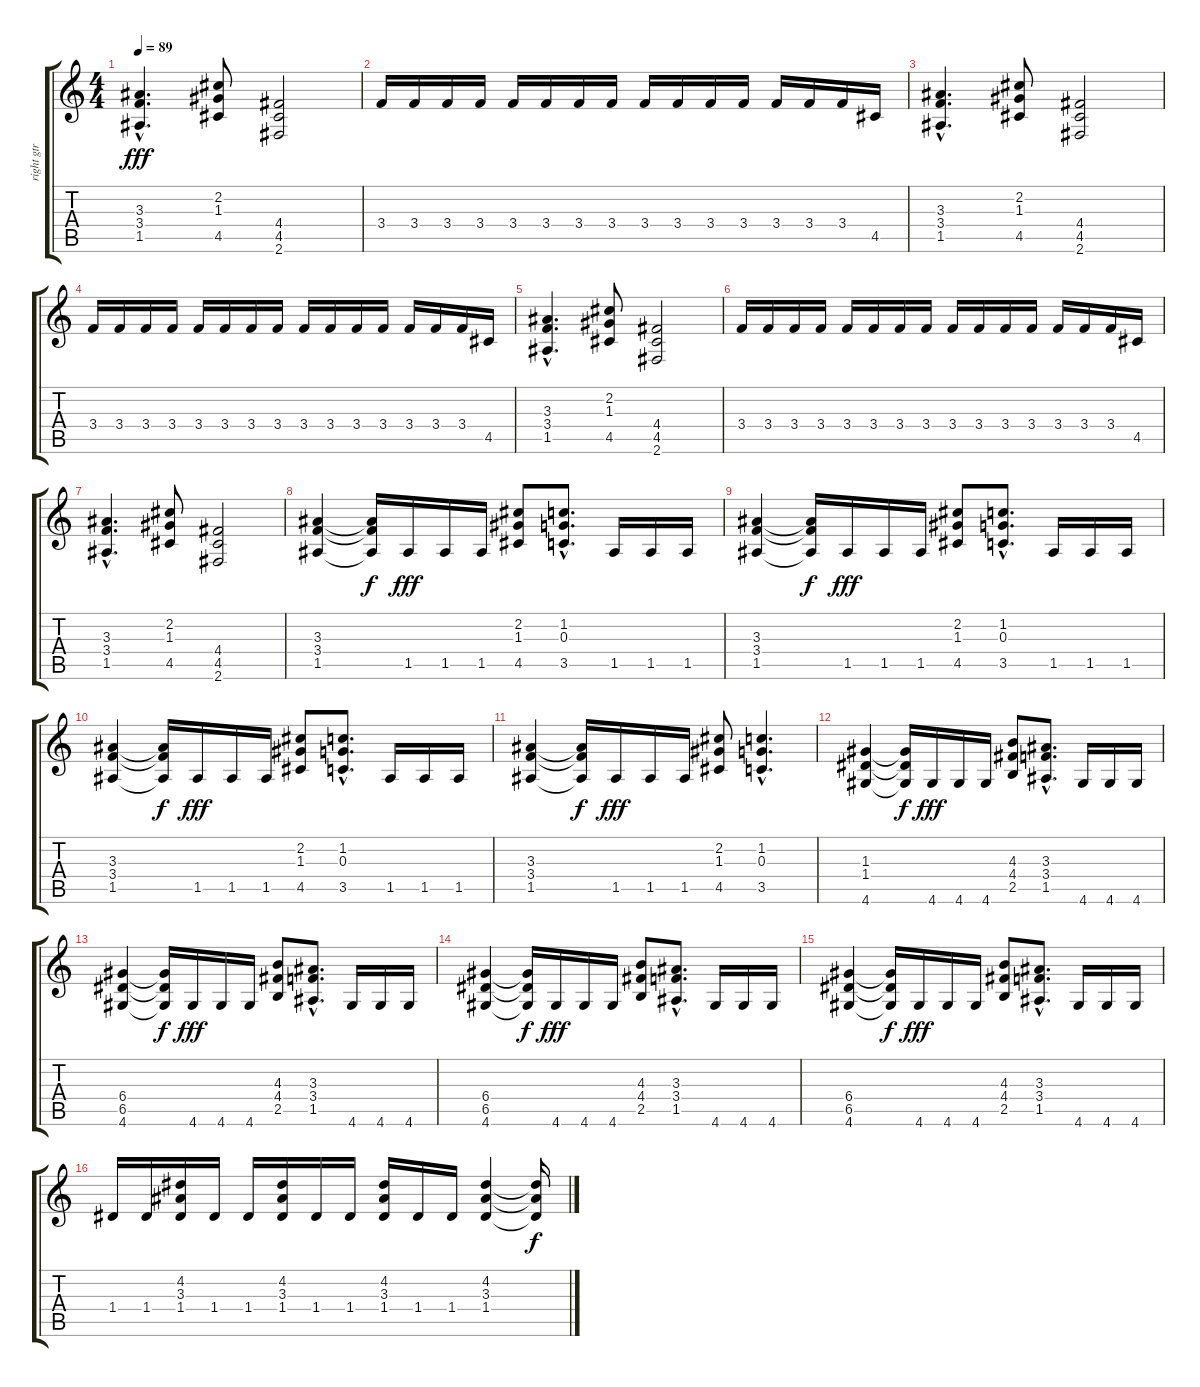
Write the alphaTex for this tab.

\track ("right gtr" "right gtr") {instrument overdrivenguitar}
\staff {score tabs}
\tuning (E4 B3 G3 D3 A2 E2) {hide}
\ts (4 4)
\tempo 89
\clef g2
\ks c
(3.3{hac} 3.4{hac} 1.5{hac}).4{d dy fff} (2.2 1.3 4.5).8 (4.4 4.5 2.6).2 |
3.4.16 3.4.16 3.4.16 3.4.16 3.4.16 3.4.16 3.4.16 3.4.16 3.4.16 3.4.16 3.4.16 3.4.16 3.4.16 3.4.16 3.4.16 4.5.16 |
(3.3{hac} 3.4{hac} 1.5{hac}).4{d} (2.2 1.3 4.5).8 (4.4 4.5 2.6).2 |
3.4.16 3.4.16 3.4.16 3.4.16 3.4.16 3.4.16 3.4.16 3.4.16 3.4.16 3.4.16 3.4.16 3.4.16 3.4.16 3.4.16 3.4.16 4.5.16 |
(3.3{hac} 3.4{hac} 1.5{hac}).4{d} (2.2 1.3 4.5).8 (4.4 4.5 2.6).2 |
3.4.16 3.4.16 3.4.16 3.4.16 3.4.16 3.4.16 3.4.16 3.4.16 3.4.16 3.4.16 3.4.16 3.4.16 3.4.16 3.4.16 3.4.16 4.5.16 |
(3.3{hac} 3.4{hac} 1.5{hac}).4{d} (2.2 1.3 4.5).8 (4.4 4.5 2.6).2 |
(3.3 3.4 1.5).4 (3.3{t} 3.4{t} 1.5{t}).16{dy f} 1.5.16{dy fff} 1.5.16 1.5.16 (2.2 1.3 4.5).8 (1.2{hac} 0.3{hac} 3.5{hac}).8{d} 1.5.16 1.5.16 1.5.16 |
(3.3 3.4 1.5).4 (3.3{t} 3.4{t} 1.5{t}).16{dy f} 1.5.16{dy fff} 1.5.16 1.5.16 (2.2 1.3 4.5).8 (1.2{hac} 0.3{hac} 3.5{hac}).8{d} 1.5.16 1.5.16 1.5.16 |
(3.3 3.4 1.5).4 (3.3{t} 3.4{t} 1.5{t}).16{dy f} 1.5.16{dy fff} 1.5.16 1.5.16 (2.2 1.3 4.5).8 (1.2{hac} 0.3{hac} 3.5{hac}).8{d} 1.5.16 1.5.16 1.5.16 |
(3.3 3.4 1.5).4 (3.3{t} 3.4{t} 1.5{t}).16{dy f} 1.5.16{dy fff} 1.5.16 1.5.16 (2.2 1.3 4.5).8 (1.2{hac} 0.3{hac} 3.5{hac}).4{d} |
(1.3 1.4 4.6).4 (1.3{t} 1.4{t} 4.6{t}).16{dy f} 4.6.16{dy fff} 4.6.16 4.6.16 (4.3 4.4 2.5).8 (3.3{hac} 3.4{hac} 1.5{hac}).8{d} 4.6.16 4.6.16 4.6.16 |
(6.4 6.5 4.6).4 (6.4{t} 6.5{t} 4.6{t}).16{dy f} 4.6.16{dy fff} 4.6.16 4.6.16 (4.3 4.4 2.5).8 (3.3{hac} 3.4{hac} 1.5{hac}).8{d} 4.6.16 4.6.16 4.6.16 |
(6.4 6.5 4.6).4 (6.4{t} 6.5{t} 4.6{t}).16{dy f} 4.6.16{dy fff} 4.6.16 4.6.16 (4.3 4.4 2.5).8 (3.3{hac} 3.4{hac} 1.5{hac}).8{d} 4.6.16 4.6.16 4.6.16 |
(6.4 6.5 4.6).4 (6.4{t} 6.5{t} 4.6{t}).16{dy f} 4.6.16{dy fff} 4.6.16 4.6.16 (4.3 4.4 2.5).8 (3.3{hac} 3.4{hac} 1.5{hac}).8{d} 4.6.16 4.6.16 4.6.16 |
1.4.16 1.4.16 (4.2 3.3 1.4).16 1.4.16 1.4.16 (4.2 3.3 1.4).16 1.4.16 1.4.16 (4.2 3.3 1.4).16 1.4.16 1.4.16 (4.2 3.3 1.4).4 (4.2{t} 3.3{t} 1.4{t}).16{dy f}
